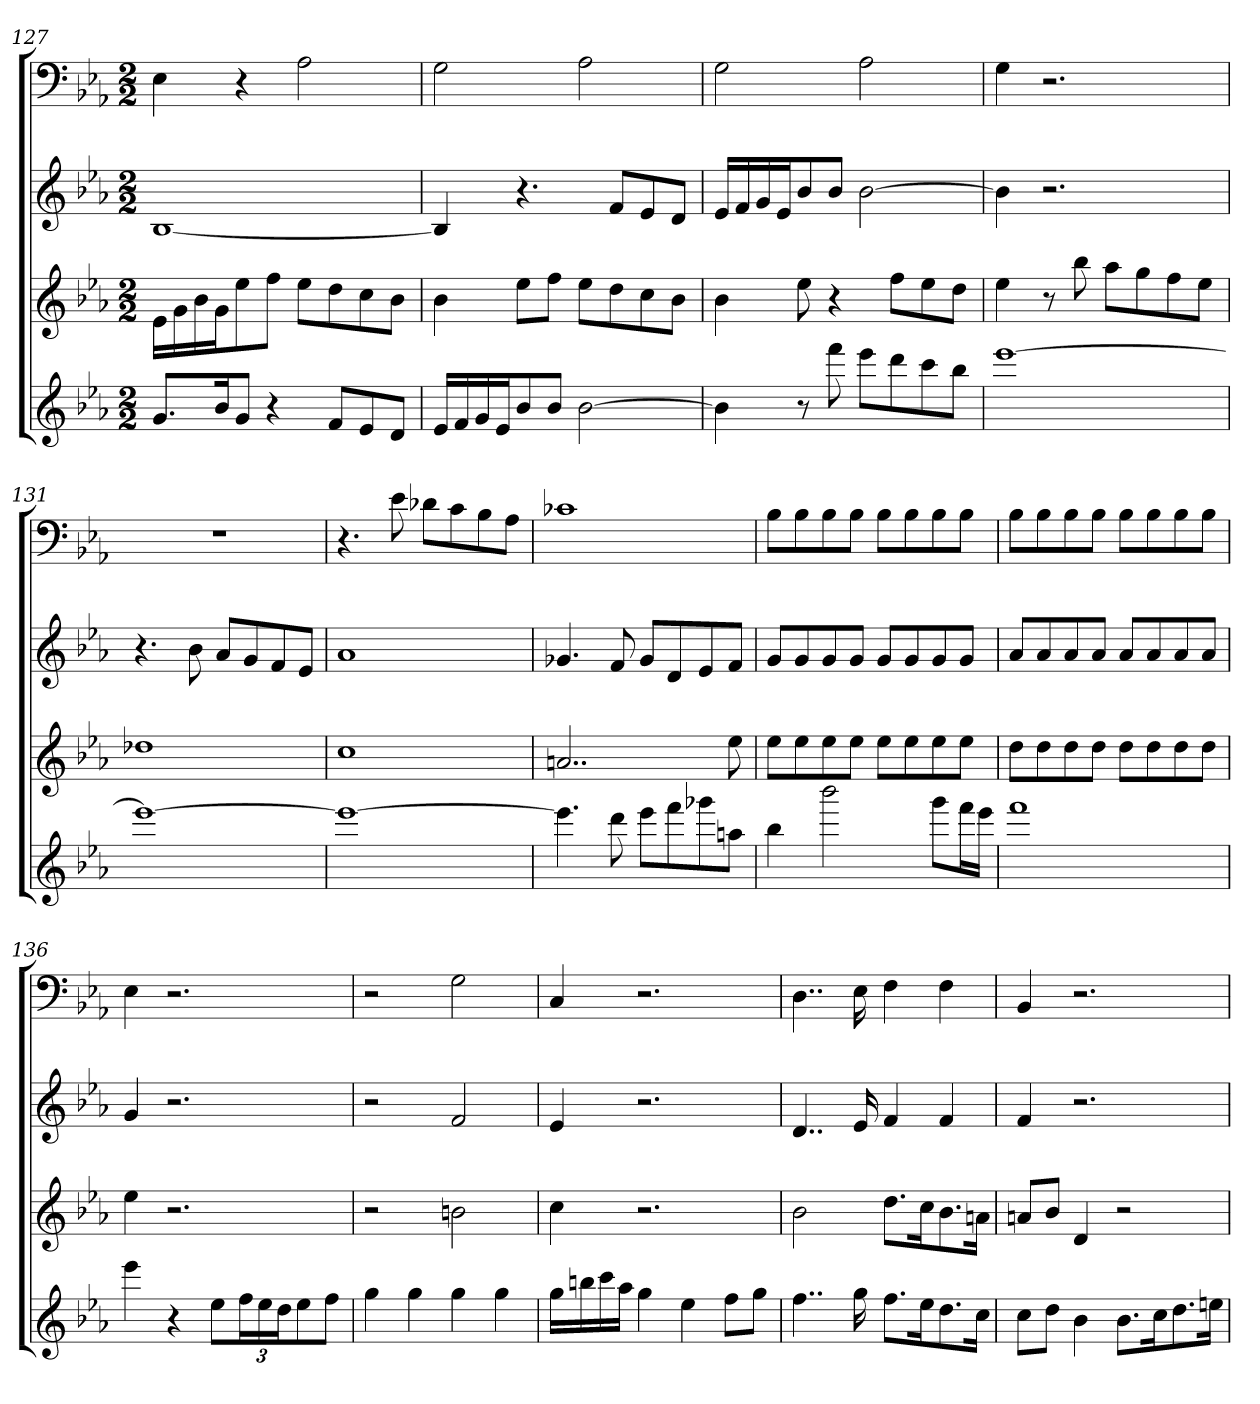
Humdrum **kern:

**kern	**kern	**kern	**kern
*part4	*part3	*part2	*part1
*staff4	*staff3	*staff2	*staff1
*k[b-e-a-]	*k[b-e-a-]	*k[b-e-a-]	*k[b-e-a-]
*E-:	*E-:	*E-:	*E-:
*M2/2	*M2/2	*M2/2	*M2/2
=127	=127	=127	=127
8.gL	16e-LL	[1B-	4E-
.	16g	.	.
.	16b-	.	.
16b-K	16gJ	.	.
8gJ	8ee-	.	4r
4r	8ffJ	.	.
.	8ee-L	.	2A-
8fL	8dd	.	.
8e-	8cc	.	.
8dJ	8b-J	.	.
=128	=128	=128	=128
16e-LL	4b-	4B-]	2G
16f	.	.	.
16g	.	.	.
16e-J	.	.	.
8b-	8ee-L	4.r	.
8b-J	8ffJ	.	.
[2b-	8ee-L	.	2A-
.	8dd	8fL	.
.	8cc	8e-	.
.	8b-J	8dJ	.
=129	=129	=129	=129
4b-]	4b-	16e-LL	2G
.	.	16f	.
.	.	16g	.
.	.	16e-J	.
8r	8ee-	8b-	.
8fff	4r	8b-J	.
8eee-L	.	[2b-	2A-
8ddd	8ffL	.	.
8ccc	8ee-	.	.
8bb-J	8ddJ	.	.
=130	=130	=130	=130
[1eee-	4ee-	4b-]	4G
.	8r	2.r	2.r
.	8bb-	.	.
.	8aa-L	.	.
.	8gg	.	.
.	8ff	.	.
.	8ee-J	.	.
=131	=131	=131	=131
1eee-_	1dd-X	4.r	1r
.	.	8b-	.
.	.	8a-L	.
.	.	8g	.
.	.	8f	.
.	.	8e-J	.
=132	=132	=132	=132
1eee-_	1cc	1a-	4.r
.	.	.	8e-
.	.	.	8d-XL
.	.	.	8c
.	.	.	8B-
.	.	.	8A-J
=133	=133	=133	=133
4.eee-]	2..an	4.g-X	1c-X
8ddd	.	8f	.
8eee-L	.	8g-L	.
8fff	.	8d	.
8ggg-X	.	8e-	.
8aanJ	8ee-	8fJ	.
=134	=134	=134	=134
4bb-	8ee-L	8gL	8B-L
.	8ee-	8g	8B-
2bbb-	8ee-	8g	8B-
.	8ee-J	8gJ	8B-J
.	8ee-L	8gL	8B-L
.	8ee-	8g	8B-
8gggL	8ee-	8g	8B-
16fffL	8ee-J	8gJ	8B-J
16eee-JJ	.	.	.
=135	=135	=135	=135
1fff	8ddL	8a-L	8B-L
.	8dd	8a-	8B-
.	8dd	8a-	8B-
.	8ddJ	8a-J	8B-J
.	8ddL	8a-L	8B-L
.	8dd	8a-	8B-
.	8dd	8a-	8B-
.	8ddJ	8a-J	8B-J
=136	=136	=136	=136
4eee-	4ee-	4g	4E-
4r	2.r	2.r	2.r
8ee-L	.	.	.
24ffL	.	.	.
24ee-	.	.	.
24ddJ	.	.	.
8ee-	.	.	.
8ffJ	.	.	.
=137	=137	=137	=137
4gg	2r	2r	2r
4gg	.	.	.
4gg	2bn	2f	2G
4gg	.	.	.
=138	=138	=138	=138
16ggLL	4cc	4e-	4C
16bbn	.	.	.
16ccc	.	.	.
16aa-JJ	.	.	.
4gg	2.r	2.r	2.r
4ee-	.	.	.
8ffL	.	.	.
8ggJ	.	.	.
=139	=139	=139	=139
4..ff	2b-	4..d	4..D
16gg	.	16e-	16E-
8.ffL	8.ddL	4f	4F
16ee-K	16ccK	.	.
8.dd	8.b-	4f	4F
16ccJk	16anJk	.	.
=140	=140	=140	=140
8ccL	8anL	4f	4BB-
8ddJ	8b-J	.	.
4b-	4d	2.r	2.r
8.b-L	2r	.	.
16ccK	.	.	.
8.dd	.	.	.
16eenJk	.	.	.
=	=	=	=
*-	*-	*-	*-
